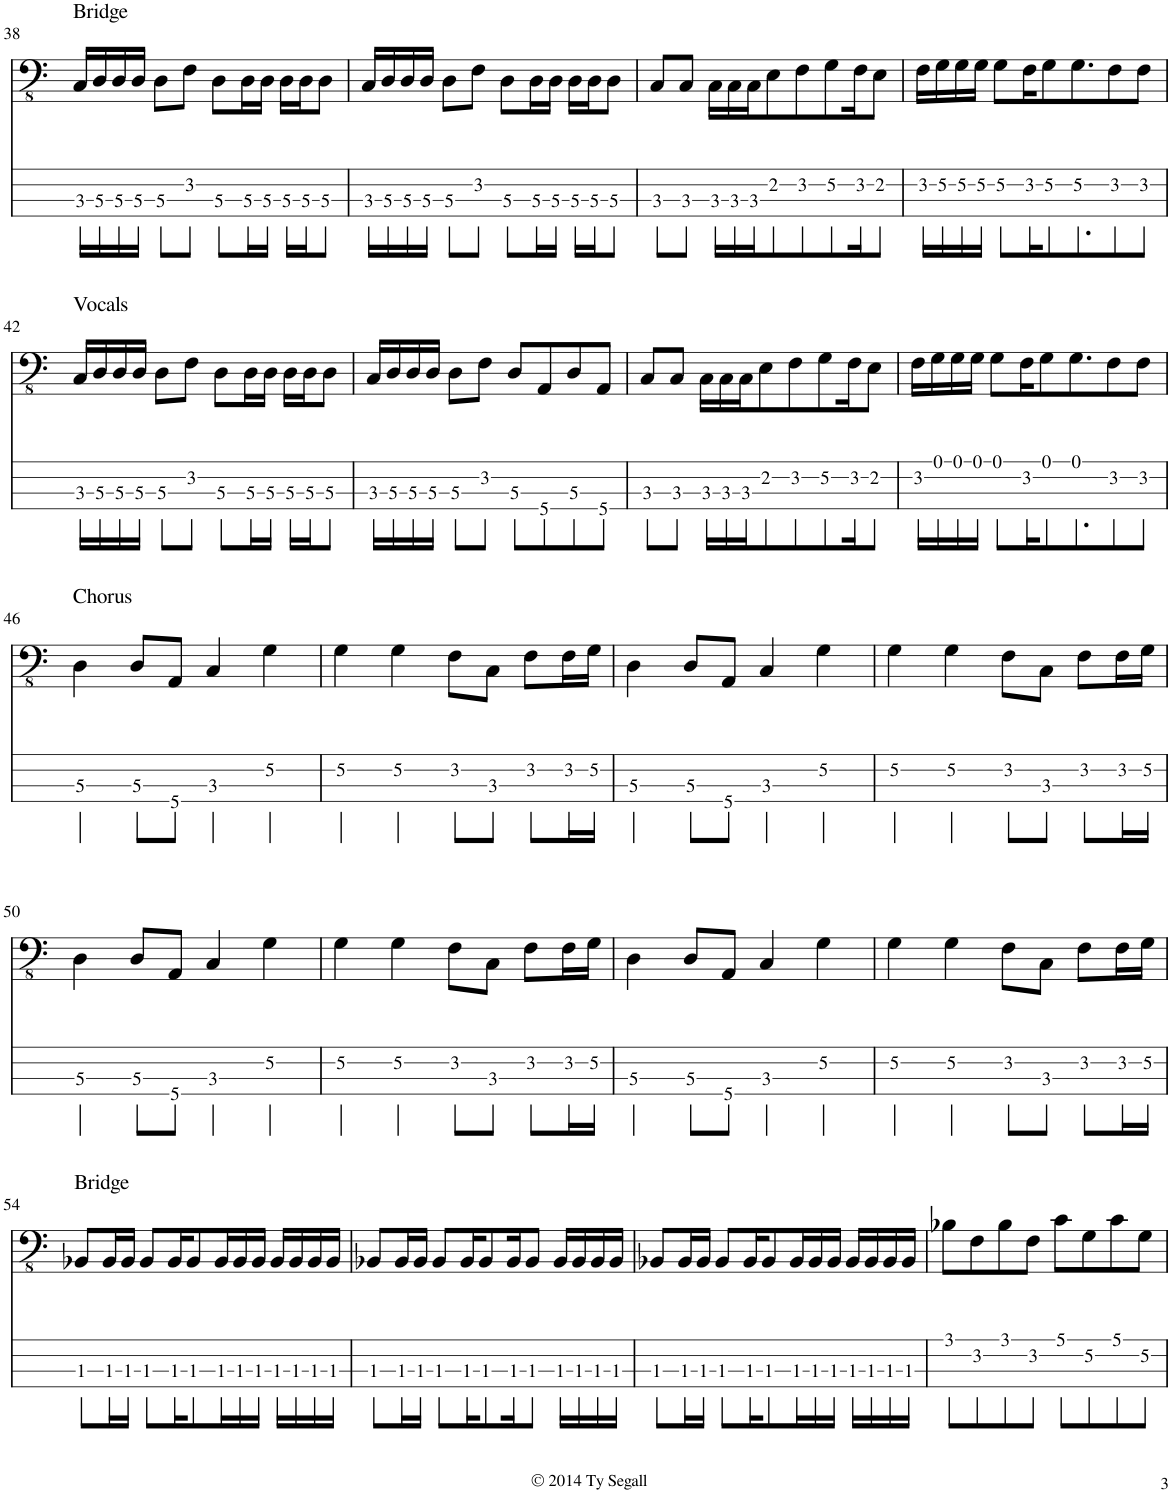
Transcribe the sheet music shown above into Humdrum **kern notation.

**kern	**kern
*part1	*part1
*staff2	*staff1
*I"Electric Bass	*
*I'Bass	*
!!LO:PB:g=z
*	*clefFv4
*k[]	*k[]
*M4/4	*M4/4
*met(c)	*met(c)
=38	=38
!	!LO:TX:a:t=Bridge
16CC\LL	16CC/LL
16DD\	16DD/
16DD\	16DD/
16DD\JJ	16DD/JJ
8DD\L	8DD\L
8FF\J	8FF\J
8DD\L	8DD\L
16DD\L	16DD\L
16DD\JJ	16DD\JJ
16DD\LL	16DD\LL
16DD\J	16DD\J
8DD\J	8DD\J
=39	=39
16CC\LL	16CC/LL
16DD\	16DD/
16DD\	16DD/
16DD\JJ	16DD/JJ
8DD\L	8DD\L
8FF\J	8FF\J
8DD\L	8DD\L
16DD\L	16DD\L
16DD\JJ	16DD\JJ
16DD\LL	16DD\LL
16DD\J	16DD\J
8DD\J	8DD\J
=40	=40
8CC\L	8CC/L
8CC\J	8CC/J
16CC\LL	16CC\LL
16CC\	16CC\
16CC\J	16CC\J
8EE\	8EE\
8FF\	8FF\
8GG\	8GG\
16FF\K	16FF\K
8EE\J	8EE\J
=41	=41
16FF\LL	16FF\LL
16GG\	16GG\
16GG\	16GG\
16GG\JJ	16GG\JJ
8GG\L	8GG\L
16FF\K	16FF\K
8GG\	8GG\
8.GG\	8.GG\
8FF\	8FF\
8FF\J	8FF\J
!!LO:LB:g=z
=42	=42
!	!LO:TX:a:t=Vocals
16CC\LL	16CC/LL
16DD\	16DD/
16DD\	16DD/
16DD\JJ	16DD/JJ
8DD\L	8DD\L
8FF\J	8FF\J
8DD\L	8DD\L
16DD\L	16DD\L
16DD\JJ	16DD\JJ
16DD\LL	16DD\LL
16DD\J	16DD\J
8DD\J	8DD\J
=43	=43
16CC\LL	16CC/LL
16DD\	16DD/
16DD\	16DD/
16DD\JJ	16DD/JJ
8DD\L	8DD\L
8FF\J	8FF\J
8DD\L	8DD/L
8AAA\	8AAA/
8DD\	8DD/
8AAA\J	8AAA/J
=44	=44
8CC\L	8CC/L
8CC\J	8CC/J
16CC\LL	16CC\LL
16CC\	16CC\
16CC\J	16CC\J
8EE\	8EE\
8FF\	8FF\
8GG\	8GG\
16FF\K	16FF\K
8EE\J	8EE\J
=45	=45
16FF\LL	16FF\LL
16GG\	16GG\
16GG\	16GG\
16GG\JJ	16GG\JJ
8GG\L	8GG\L
16FF\K	16FF\K
8GG\	8GG\
8.GG\	8.GG\
8FF\	8FF\
8FF\J	8FF\J
!!LO:LB:g=z
=46	=46
!	!LO:TX:a:t=Chorus
4DD\	4DD\
8DD\L	8DD/L
8AAA\J	8AAA/J
4CC\	4CC/
4GG\	4GG\
=47	=47
4GG\	4GG\
4GG\	4GG\
8FF\L	8FF\L
8CC\J	8CC\J
8FF\L	8FF\L
16FF\L	16FF\L
16GG\JJ	16GG\JJ
=48	=48
4DD\	4DD\
8DD\L	8DD/L
8AAA\J	8AAA/J
4CC\	4CC/
4GG\	4GG\
=49	=49
4GG\	4GG\
4GG\	4GG\
8FF\L	8FF\L
8CC\J	8CC\J
8FF\L	8FF\L
16FF\L	16FF\L
16GG\JJ	16GG\JJ
!!LO:LB:g=z
=50	=50
4DD\	4DD\
8DD\L	8DD/L
8AAA\J	8AAA/J
4CC\	4CC/
4GG\	4GG\
=51	=51
4GG\	4GG\
4GG\	4GG\
8FF\L	8FF\L
8CC\J	8CC\J
8FF\L	8FF\L
16FF\L	16FF\L
16GG\JJ	16GG\JJ
=52	=52
4DD\	4DD\
8DD\L	8DD/L
8AAA\J	8AAA/J
4CC\	4CC/
4GG\	4GG\
=53	=53
4GG\	4GG\
4GG\	4GG\
8FF\L	8FF\L
8CC\J	8CC\J
8FF\L	8FF\L
16FF\L	16FF\L
16GG\JJ	16GG\JJ
!!LO:LB:g=z
=54	=54
!	!LO:TX:a:t=Bridge
8BBB-X\L	8BBB-X/L
16BBB-\L	16BBB-/L
16BBB-\JJ	16BBB-/JJ
8BBB-\L	8BBB-/L
16BBB-\K	16BBB-/K
8BBB-\	8BBB-/
16BBB-\L	16BBB-/L
16BBB-\	16BBB-/
16BBB-\JJ	16BBB-/JJ
16BBB-\LL	16BBB-/LL
16BBB-\	16BBB-/
16BBB-\	16BBB-/
16BBB-\JJ	16BBB-/JJ
=55	=55
8BBB-X\L	8BBB-X/L
16BBB-\L	16BBB-/L
16BBB-\JJ	16BBB-/JJ
8BBB-\L	8BBB-/L
16BBB-\K	16BBB-/K
8BBB-\	8BBB-/
16BBB-\K	16BBB-/K
8BBB-\J	8BBB-/J
16BBB-\LL	16BBB-/LL
16BBB-\	16BBB-/
16BBB-\	16BBB-/
16BBB-\JJ	16BBB-/JJ
=56	=56
8BBB-X\L	8BBB-X/L
16BBB-\L	16BBB-/L
16BBB-\JJ	16BBB-/JJ
8BBB-\L	8BBB-/L
16BBB-\K	16BBB-/K
8BBB-\	8BBB-/
16BBB-\L	16BBB-/L
16BBB-\	16BBB-/
16BBB-\JJ	16BBB-/JJ
16BBB-\LL	16BBB-/LL
16BBB-\	16BBB-/
16BBB-\	16BBB-/
16BBB-\JJ	16BBB-/JJ
=57	=57
8BB-X\L	8BB-X\L
8FF\	8FF\
8BB-\	8BB-\
8FF\J	8FF\J
8C\L	8C\L
8GG\	8GG\
8C\	8C\
8GG\J	8GG\J
=	=
*-	*-
